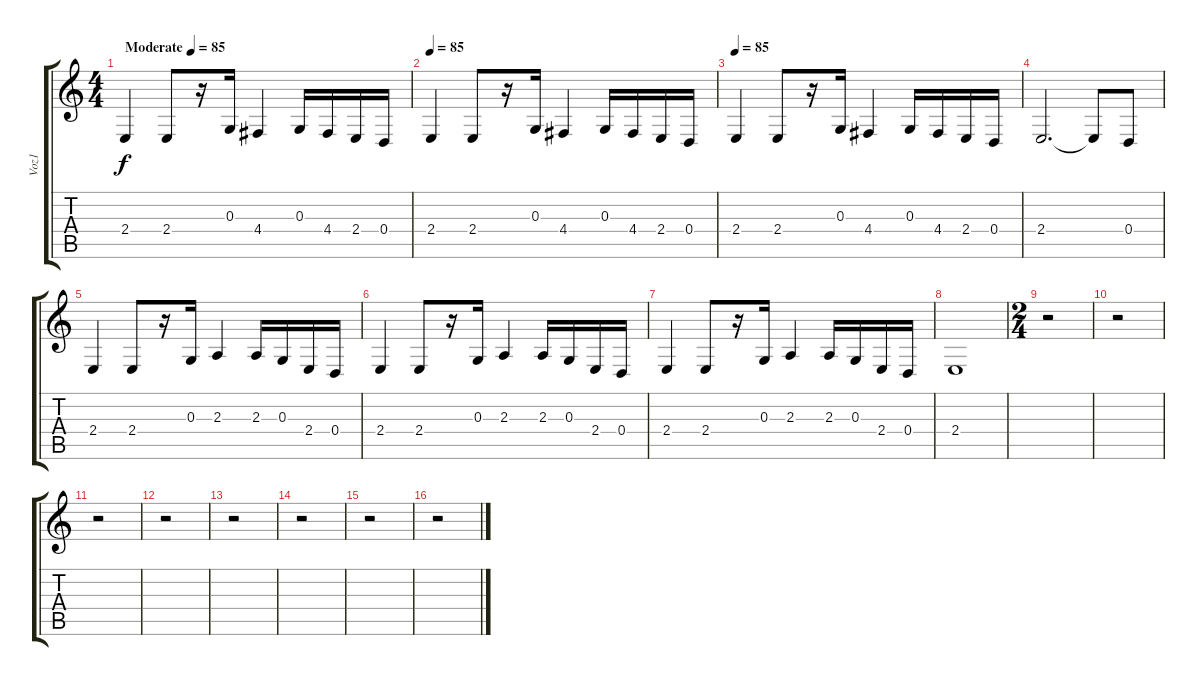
\track ("Voz1" "Voz1") {instrument baritonesax}
\staff {score tabs}
\tuning (E4 B3 G3 D3 A2 E2) {hide}
\ts (4 4)
\tempo (85 "Moderate")
\clef g2
\ks c
2.4.4{dy f instrument baritonesax} 2.4.8 r.16 0.3.16 4.4.4 0.3.16 4.4.16 2.4.16 0.4.16 |
\tempo 85
2.4.4 2.4.8 r.16 0.3.16 4.4.4 0.3.16 4.4.16 2.4.16 0.4.16 |
\tempo 85
2.4.4 2.4.8 r.16 0.3.16 4.4.4 0.3.16 4.4.16 2.4.16 0.4.16 |
2.4.2{d} 2.4{t}.8 0.4.8 |
2.4.4 2.4.8 r.16 0.3.16 2.3.4 2.3.16 0.3.16 2.4.16 0.4.16 |
2.4.4 2.4.8 r.16 0.3.16 2.3.4 2.3.16 0.3.16 2.4.16 0.4.16 |
2.4.4 2.4.8 r.16 0.3.16 2.3.4 2.3.16 0.3.16 2.4.16 0.4.16 |
2.4.1 |
\ts (2 4)
r.2 |
r.2 |
r.2 |
r.2 |
r.2 |
r.2 |
r.2 |
r.2
